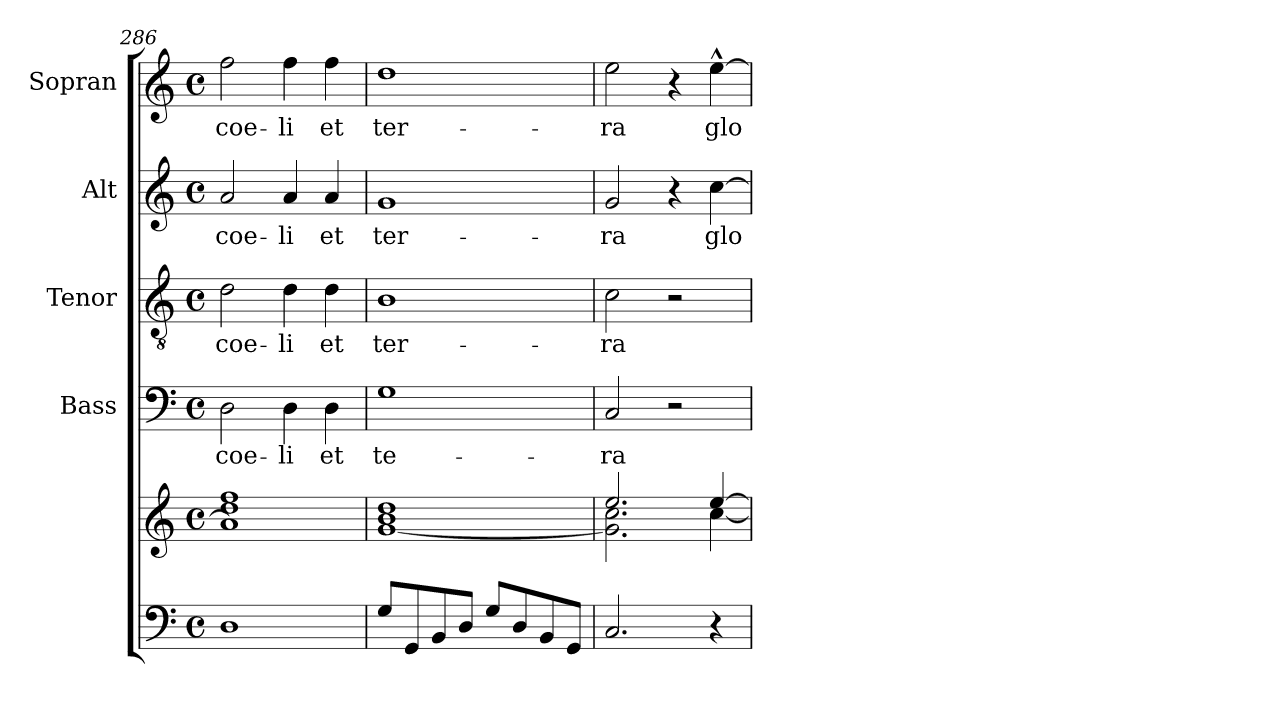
**kern	**kern	**kern	**text	**kern	**text	**kern	**text	**kern	**text
*part5	*part5	*part4	*part4	*part3	*part3	*part2	*part2	*part1	*part1
*staff6	*staff5	*staff4	*staff4	*staff3	*staff3	*staff2	*staff2	*staff1	*staff1
*	*	*I"Bass	*	*I"Tenor	*	*I"Alt	*	*I"Sopran	*
*	*	*I'B.	*	*I'T.	*	*I'A.	*	*I'S.	*
*clefF4	*clefG2	*clefF4	*	*clefGv2	*	*clefG2	*	*clefG2	*
*k[]	*k[]	*k[]	*	*k[]	*	*k[]	*	*k[]	*
*C:	*C:	*C:	*	*C:	*	*C:	*	*C:	*
*M4/4	*M4/4	*M4/4	*	*M4/4	*	*M4/4	*	*M4/4	*
*met(c)	*met(c)	*met(c)	*	*met(c)	*	*met(c)	*	*met(c)	*
=286	=286	=286	=286	=286	=286	=286	=286	=286	=286
*	*^	*	*	*	*	*	*	*	*
!	!	!	!	!LO:LY:b	!	!LO:LY:b	!	!LO:LY:b	!	!LO:LY:b
1D	1dd 1ff	1a]	2D\	coe-	2d\	coe-	2a/	coe-	2ff\	coe-
!	!	!	!	!LO:LY:b	!	!LO:LY:b	!	!LO:LY:b	!	!LO:LY:b
.	.	.	4D\	-li	4d\	-li	4a/	-li	4ff\	-li
!	!	!	!	!LO:LY:b	!	!LO:LY:b	!	!LO:LY:b	!	!LO:LY:b
.	.	.	4D\	et	4d\	et	4a/	et	4ff\	et
=287	=287	=287	=287	=287	=287	=287	=287	=287	=287	=287
!	!	!	!	!LO:LY:b	!	!LO:LY:b	!	!LO:LY:b	!	!LO:LY:b
8G/L	1b 1dd	[<1g	1G	te-	1B	ter-	1g	ter-	1dd	ter-
8GG/	.	.	.	.	.	.	.	.	.	.
8BB/	.	.	.	.	.	.	.	.	.	.
8D/J	.	.	.	.	.	.	.	.	.	.
8G/L	.	.	.	.	.	.	.	.	.	.
8D/	.	.	.	.	.	.	.	.	.	.
8BB/	.	.	.	.	.	.	.	.	.	.
8GG/J	.	.	.	.	.	.	.	.	.	.
!!LO:LB:g=z
=288	=288	=288	=288	=288	=288	=288	=288	=288	=288	=288
!	!	!	!	!LO:LY:b	!	!LO:LY:b	!	!LO:LY:b	!	!LO:LY:b
2.C/	2.ee/	2.g\] 2.cc\	2C/	-ra	2c\	-ra	2g/	-ra	2ee\	-ra
.	.	.	2r	.	2r	.	4r	.	4r	.
!	!	!	!	!	!	!	!	!LO:LY:b	!	!LO:LY:b
4r	[>4ee/	[<4cc\	.	.	.	.	[4cc\	glo-	[4ee^^>\	glo-
*	*v	*v	*	*	*	*	*	*	*	*
=	=	=	=	=	=	=	=	=	=
*-	*-	*-	*-	*-	*-	*-	*-	*-	*-
